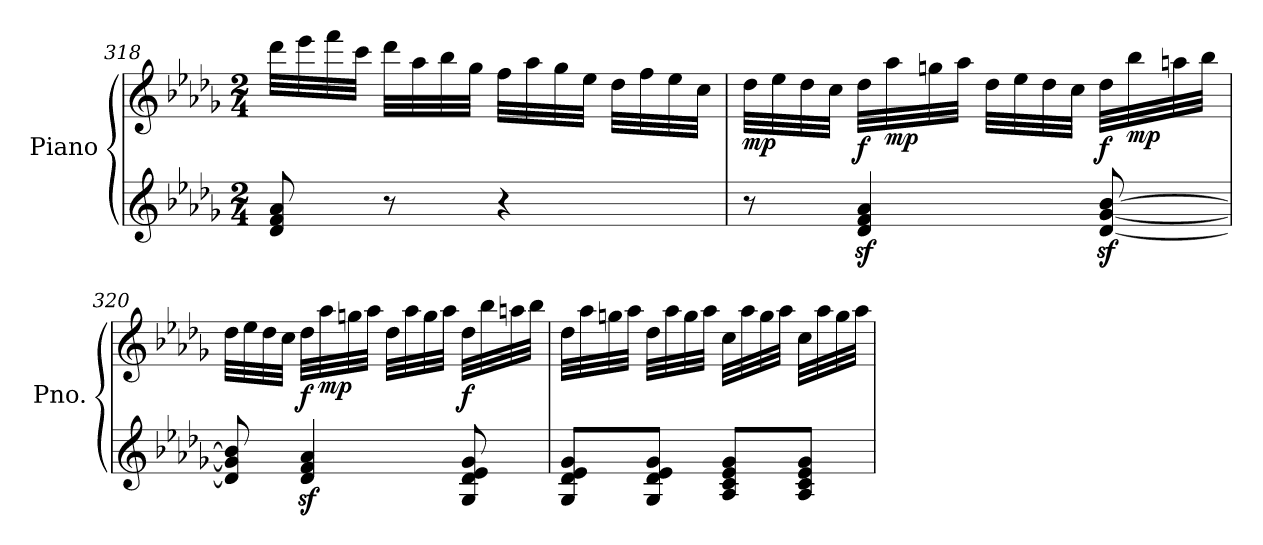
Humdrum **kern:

**kern	**kern	**dynam
*part1	*part1	*part1
*staff2	*staff1	*staff1/2
*I"Piano	*	*
*I'Pno.	*	*
*clefG2	*clefG2	*
*k[b-e-a-d-g-]	*k[b-e-a-d-g-]	*
*M2/4	*M2/4	*
=318	=318	=318
8d-/ 8f/ 8a-/	32ddd-\LLL	.
.	32eee-\	.
.	32fff\	.
.	32ccc\JJJ	.
8r	32ddd-\LLL	.
.	32aa-\	.
.	32bb-\	.
.	32gg-\JJJ	.
4r	32ff\LLL	.
.	32aa-\	.
.	32gg-\	.
.	32ee-\JJJ	.
.	32dd-\LLL	.
.	32ff\	.
.	32ee-\	.
.	32cc\JJJ	.
=319	=319	=319
!	!	!LO:DY:b
8r	32dd-\LLL	mp
.	32ee-\	.
.	32dd-\	.
.	32cc\JJJ	.
!	!	!LO:DY:b
4d-/z< 4f/z< 4a-/z<	32dd-\LLL	f
!	!	!LO:DY:b
.	32aa-\	mp
.	32ggn\	.
.	32aa-\JJJ	.
.	32dd-\LLL	.
.	32ee-\	.
.	32dd-\	.
.	32cc\JJJ	.
!	!	!LO:DY:b
[8d-/z< [8g-/z< [8b-/z<	32dd-\LLL	f
!	!	!LO:DY:b
.	32bb-\	mp
.	32aan\	.
.	32bb-\JJJ	.
!!LO:LB:g=z
=320	=320	=320
8d-/] 8g-/] 8b-/]	32dd-\LLL	.
.	32ee-\	.
.	32dd-\	.
.	32cc\JJJ	.
!	!	!LO:DY:b
4d-/z< 4f/z< 4a-/z<	32dd-\LLL	f
!	!	!LO:DY:b
.	32aa-\	mp
.	32ggn\	.
.	32aa-\JJJ	.
.	32dd-\LLL	.
.	32aa-\	.
.	32gg\	.
.	32aa-\JJJ	.
!	!	!LO:DY:b
8G-/ 8d-/ 8e-/ 8g-/	32dd-\LLL	f
.	32bb-\	.
.	32aan\	.
.	32bb-\JJJ	.
=321	=321	=321
8G-/ 8d-/ 8e-/ 8g-/L	32dd-\LLL	.
.	32aa-\	.
.	32ggn\	.
.	32aa-\JJJ	.
8G-/ 8d-/ 8e-/ 8g-/J	32dd-\LLL	.
.	32aa-\	.
.	32gg\	.
.	32aa-\JJJ	.
8A-/ 8c/ 8e-/ 8g-/L	32cc\LLL	.
.	32aa-\	.
.	32gg\	.
.	32aa-\JJJ	.
8A-/ 8c/ 8e-/ 8g-/J	32cc\LLL	.
.	32aa-\	.
.	32gg\	.
.	32aa-\JJJ	.
=	=	=
*-	*-	*-
